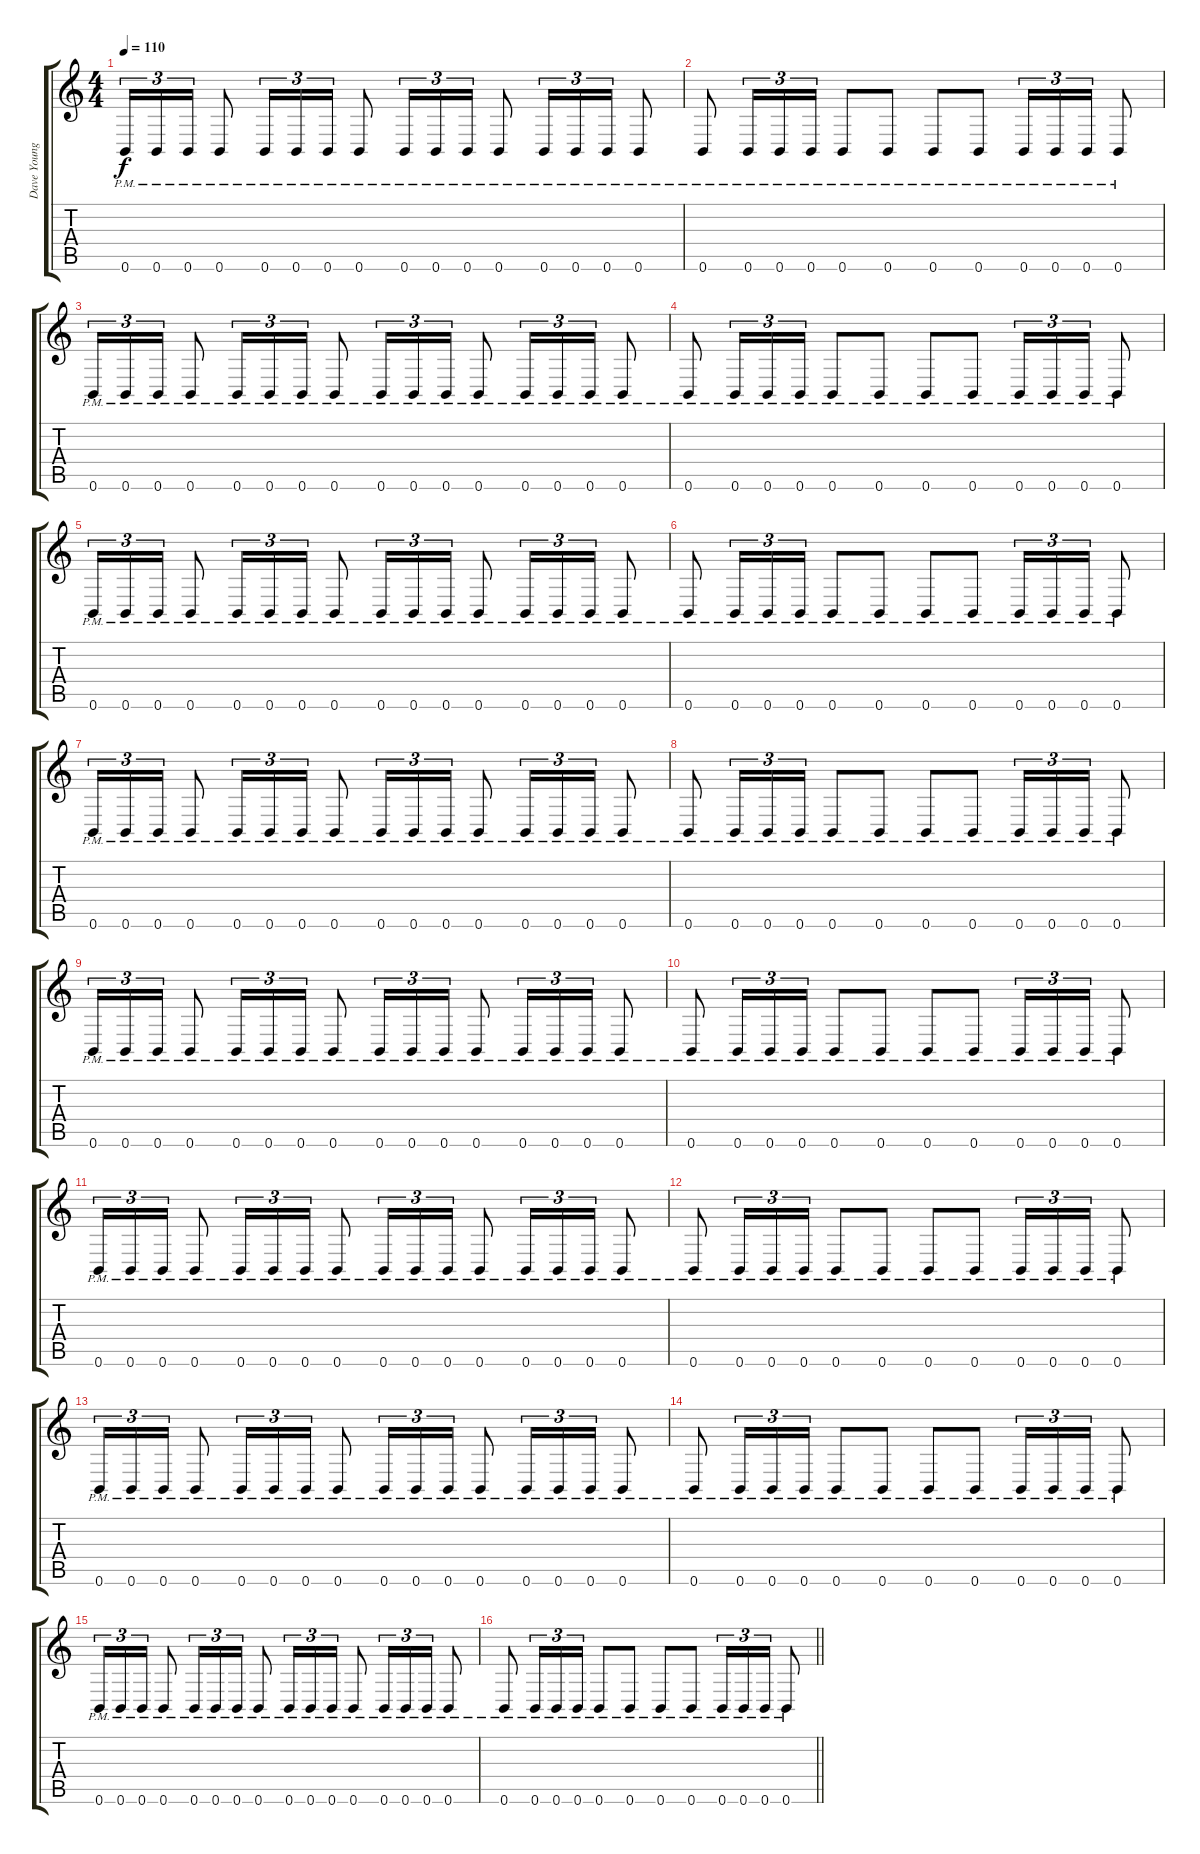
\track ("Dave Young" "Dave Young") {instrument distortionguitar}
\staff {score tabs}
\tuning (Eb4 B3 Gb3 B2 Gb2 B1) {hide}
\ts (4 4)
\tempo 110
\clef g2
\ks c
0.6{pm}.16{tu (3 2) dy f} 0.6{pm}.16{tu (3 2)} 0.6{pm}.16{tu (3 2)} 0.6{pm}.8 0.6{pm}.16{tu (3 2)} 0.6{pm}.16{tu (3 2)} 0.6{pm}.16{tu (3 2)} 0.6{pm}.8 0.6{pm}.16{tu (3 2)} 0.6{pm}.16{tu (3 2)} 0.6{pm}.16{tu (3 2)} 0.6{pm}.8 0.6{pm}.16{tu (3 2)} 0.6{pm}.16{tu (3 2)} 0.6{pm}.16{tu (3 2)} 0.6{pm}.8 |
0.6{pm}.8 0.6{pm}.16{tu (3 2)} 0.6{pm}.16{tu (3 2)} 0.6{pm}.16{tu (3 2)} 0.6{pm}.8 0.6{pm}.8 0.6{pm}.8 0.6{pm}.8 0.6{pm}.16{tu (3 2)} 0.6{pm}.16{tu (3 2)} 0.6{pm}.16{tu (3 2)} 0.6{pm}.8 |
0.6{pm}.16{tu (3 2)} 0.6{pm}.16{tu (3 2)} 0.6{pm}.16{tu (3 2)} 0.6{pm}.8 0.6{pm}.16{tu (3 2)} 0.6{pm}.16{tu (3 2)} 0.6{pm}.16{tu (3 2)} 0.6{pm}.8 0.6{pm}.16{tu (3 2)} 0.6{pm}.16{tu (3 2)} 0.6{pm}.16{tu (3 2)} 0.6{pm}.8 0.6{pm}.16{tu (3 2)} 0.6{pm}.16{tu (3 2)} 0.6{pm}.16{tu (3 2)} 0.6{pm}.8 |
0.6{pm}.8 0.6{pm}.16{tu (3 2)} 0.6{pm}.16{tu (3 2)} 0.6{pm}.16{tu (3 2)} 0.6{pm}.8 0.6{pm}.8 0.6{pm}.8 0.6{pm}.8 0.6{pm}.16{tu (3 2)} 0.6{pm}.16{tu (3 2)} 0.6{pm}.16{tu (3 2)} 0.6{pm}.8 |
0.6{pm}.16{tu (3 2)} 0.6{pm}.16{tu (3 2)} 0.6{pm}.16{tu (3 2)} 0.6{pm}.8 0.6{pm}.16{tu (3 2)} 0.6{pm}.16{tu (3 2)} 0.6{pm}.16{tu (3 2)} 0.6{pm}.8 0.6{pm}.16{tu (3 2)} 0.6{pm}.16{tu (3 2)} 0.6{pm}.16{tu (3 2)} 0.6{pm}.8 0.6{pm}.16{tu (3 2)} 0.6{pm}.16{tu (3 2)} 0.6{pm}.16{tu (3 2)} 0.6{pm}.8 |
0.6{pm}.8 0.6{pm}.16{tu (3 2)} 0.6{pm}.16{tu (3 2)} 0.6{pm}.16{tu (3 2)} 0.6{pm}.8 0.6{pm}.8 0.6{pm}.8 0.6{pm}.8 0.6{pm}.16{tu (3 2)} 0.6{pm}.16{tu (3 2)} 0.6{pm}.16{tu (3 2)} 0.6{pm}.8 |
0.6{pm}.16{tu (3 2)} 0.6{pm}.16{tu (3 2)} 0.6{pm}.16{tu (3 2)} 0.6{pm}.8 0.6{pm}.16{tu (3 2)} 0.6{pm}.16{tu (3 2)} 0.6{pm}.16{tu (3 2)} 0.6{pm}.8 0.6{pm}.16{tu (3 2)} 0.6{pm}.16{tu (3 2)} 0.6{pm}.16{tu (3 2)} 0.6{pm}.8 0.6{pm}.16{tu (3 2)} 0.6{pm}.16{tu (3 2)} 0.6{pm}.16{tu (3 2)} 0.6{pm}.8 |
0.6{pm}.8 0.6{pm}.16{tu (3 2)} 0.6{pm}.16{tu (3 2)} 0.6{pm}.16{tu (3 2)} 0.6{pm}.8 0.6{pm}.8 0.6{pm}.8 0.6{pm}.8 0.6{pm}.16{tu (3 2)} 0.6{pm}.16{tu (3 2)} 0.6{pm}.16{tu (3 2)} 0.6{pm}.8 |
0.6{pm}.16{tu (3 2)} 0.6{pm}.16{tu (3 2)} 0.6{pm}.16{tu (3 2)} 0.6{pm}.8 0.6{pm}.16{tu (3 2)} 0.6{pm}.16{tu (3 2)} 0.6{pm}.16{tu (3 2)} 0.6{pm}.8 0.6{pm}.16{tu (3 2)} 0.6{pm}.16{tu (3 2)} 0.6{pm}.16{tu (3 2)} 0.6{pm}.8 0.6{pm}.16{tu (3 2)} 0.6{pm}.16{tu (3 2)} 0.6{pm}.16{tu (3 2)} 0.6{pm}.8 |
0.6{pm}.8 0.6{pm}.16{tu (3 2)} 0.6{pm}.16{tu (3 2)} 0.6{pm}.16{tu (3 2)} 0.6{pm}.8 0.6{pm}.8 0.6{pm}.8 0.6{pm}.8 0.6{pm}.16{tu (3 2)} 0.6{pm}.16{tu (3 2)} 0.6{pm}.16{tu (3 2)} 0.6{pm}.8 |
0.6{pm}.16{tu (3 2)} 0.6{pm}.16{tu (3 2)} 0.6{pm}.16{tu (3 2)} 0.6{pm}.8 0.6{pm}.16{tu (3 2)} 0.6{pm}.16{tu (3 2)} 0.6{pm}.16{tu (3 2)} 0.6{pm}.8 0.6{pm}.16{tu (3 2)} 0.6{pm}.16{tu (3 2)} 0.6{pm}.16{tu (3 2)} 0.6{pm}.8 0.6{pm}.16{tu (3 2)} 0.6{pm}.16{tu (3 2)} 0.6{pm}.16{tu (3 2)} 0.6{pm}.8 |
0.6{pm}.8 0.6{pm}.16{tu (3 2)} 0.6{pm}.16{tu (3 2)} 0.6{pm}.16{tu (3 2)} 0.6{pm}.8 0.6{pm}.8 0.6{pm}.8 0.6{pm}.8 0.6{pm}.16{tu (3 2)} 0.6{pm}.16{tu (3 2)} 0.6{pm}.16{tu (3 2)} 0.6{pm}.8 |
0.6{pm}.16{tu (3 2)} 0.6{pm}.16{tu (3 2)} 0.6{pm}.16{tu (3 2)} 0.6{pm}.8 0.6{pm}.16{tu (3 2)} 0.6{pm}.16{tu (3 2)} 0.6{pm}.16{tu (3 2)} 0.6{pm}.8 0.6{pm}.16{tu (3 2)} 0.6{pm}.16{tu (3 2)} 0.6{pm}.16{tu (3 2)} 0.6{pm}.8 0.6{pm}.16{tu (3 2)} 0.6{pm}.16{tu (3 2)} 0.6{pm}.16{tu (3 2)} 0.6{pm}.8 |
0.6{pm}.8 0.6{pm}.16{tu (3 2)} 0.6{pm}.16{tu (3 2)} 0.6{pm}.16{tu (3 2)} 0.6{pm}.8 0.6{pm}.8 0.6{pm}.8 0.6{pm}.8 0.6{pm}.16{tu (3 2)} 0.6{pm}.16{tu (3 2)} 0.6{pm}.16{tu (3 2)} 0.6{pm}.8 |
0.6{pm}.16{tu (3 2)} 0.6{pm}.16{tu (3 2)} 0.6{pm}.16{tu (3 2)} 0.6{pm}.8 0.6{pm}.16{tu (3 2)} 0.6{pm}.16{tu (3 2)} 0.6{pm}.16{tu (3 2)} 0.6{pm}.8 0.6{pm}.16{tu (3 2)} 0.6{pm}.16{tu (3 2)} 0.6{pm}.16{tu (3 2)} 0.6{pm}.8 0.6{pm}.16{tu (3 2)} 0.6{pm}.16{tu (3 2)} 0.6{pm}.16{tu (3 2)} 0.6{pm}.8 |
\barLineRight lightlight
0.6{pm}.8 0.6{pm}.16{tu (3 2)} 0.6{pm}.16{tu (3 2)} 0.6{pm}.16{tu (3 2)} 0.6{pm}.8 0.6{pm}.8 0.6{pm}.8 0.6{pm}.8 0.6{pm}.16{tu (3 2)} 0.6{pm}.16{tu (3 2)} 0.6{pm}.16{tu (3 2)} 0.6{pm}.8
